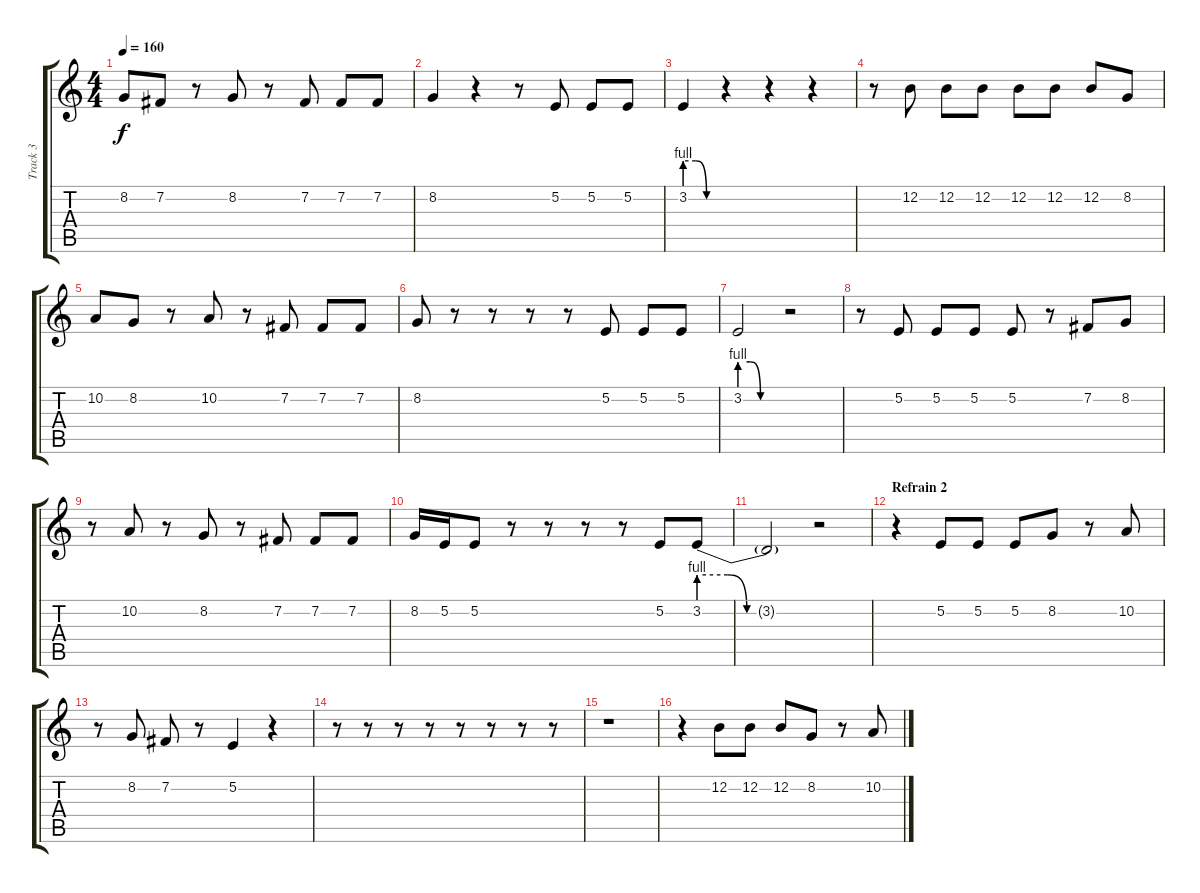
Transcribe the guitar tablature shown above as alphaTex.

\track ("Track 3" "Track 3") {instrument trumpet}
\staff {score tabs}
\tuning (E4 B3 G3 D3 A2 E2) {hide}
\ts (4 4)
\tempo 160
\clef g2
\ks c
8.2.8{dy f} 7.2.8 r.8 8.2.8 r.8 7.2.8 7.2.8 7.2.8 |
8.2.4 r.4 r.8 5.2.8 5.2.8 5.2.8 |
3.2{be (custom 0 4 20 4 40 0 60 0)}.4 r.4 r.4 r.4 |
r.8 12.2.8 12.2.8 12.2.8 12.2.8 12.2.8 12.2.8 8.2.8 |
10.2.8 8.2.8 r.8 10.2.8 r.8 7.2.8 7.2.8 7.2.8 |
8.2.8 r.8 r.8 r.8 r.8 5.2.8 5.2.8 5.2.8 |
3.2{be (custom 0 4 15 4 30 0 60 0)}.2 r.2 |
r.8 5.2.8 5.2.8 5.2.8 5.2.8 r.8 7.2.8 8.2.8 |
r.8 10.2.8 r.8 8.2.8 r.8 7.2.8 7.2.8 7.2.8 |
8.2.16 5.2.16 5.2.8 r.8 r.8 r.8 r.8 5.2.8 3.2{be (custom 0 4 15 4 25 0 60 0)}.8 |
3.2{t}.2 r.2 |
\section ("" "Refrain 2")
r.4 5.2.8 5.2.8 5.2.8 8.2.8 r.8 10.2.8 |
r.8 8.2.8 7.2.8 r.8 5.2.4 r.4 |
r.8 r.8 r.8 r.8 r.8 r.8 r.8 r.8 |
r.1 |
r.4 12.2.8 12.2.8 12.2.8 8.2.8 r.8 10.2.8
